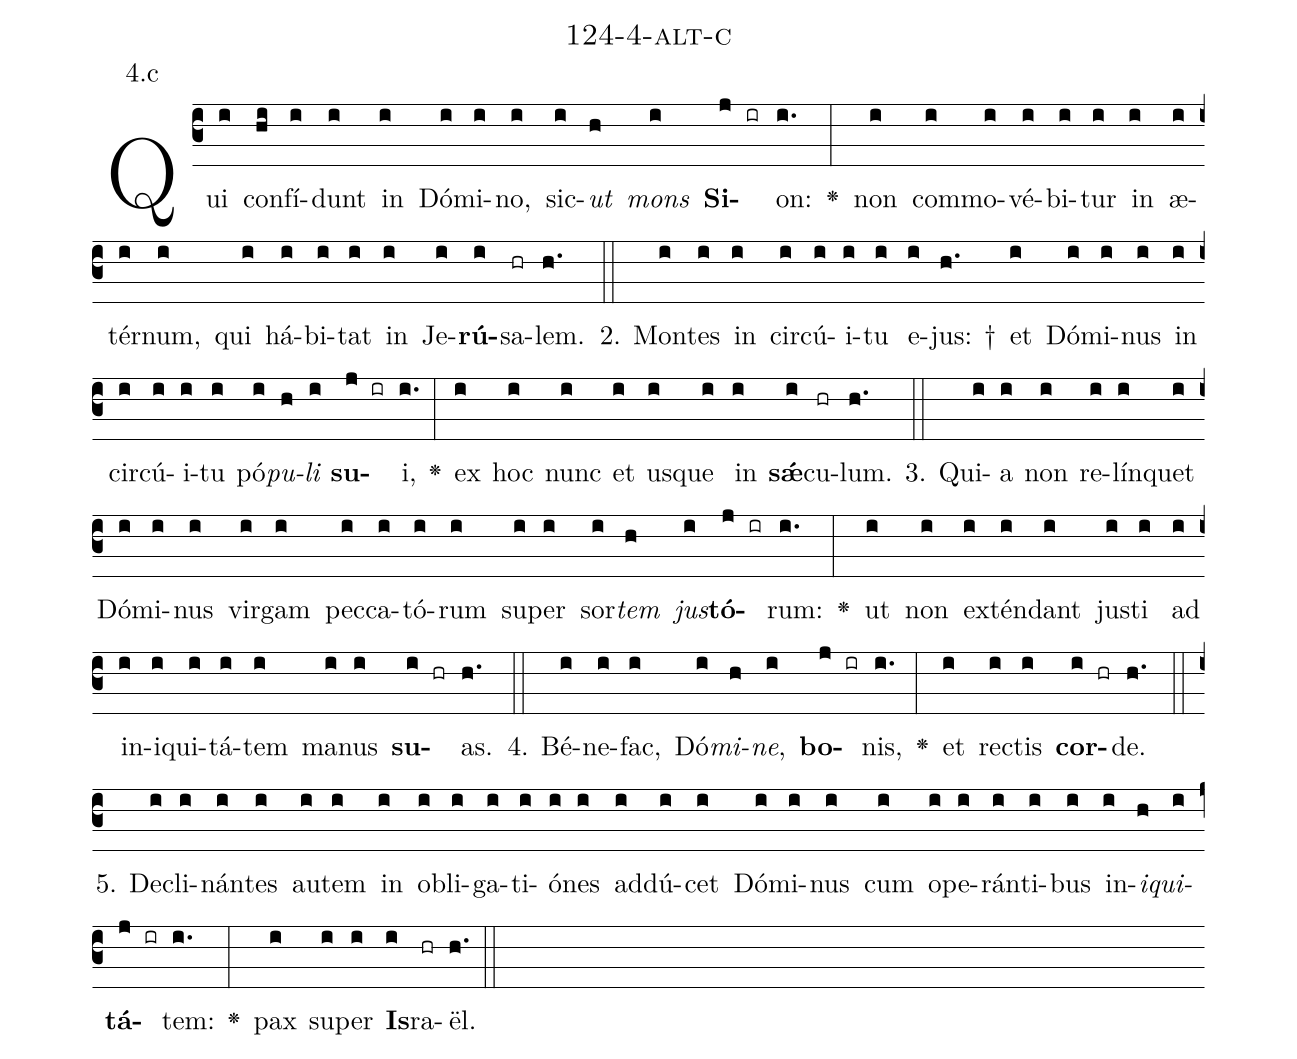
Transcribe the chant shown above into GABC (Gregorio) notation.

name: 124-4-alt-c;
annotation: 4.c;
%%
(c3)Qui(i) con(hi)fí(i)dunt(i) in(i) Dó(i)mi(i)no,(i) sic(i)<i>ut</i>(h) <i>mons</i>(i) <b>Si</b>(j ir)on:(i.) <v>\greheightstar</v>(:) non(i) com(i)mo(i)vé(i)bi(i)tur(i) in(i) æ(i)tér(i)num,(i) qui(i) há(i)bi(i)tat(i) in(i) Je(i)<b>rú</b>(i)sa(hr)lem.(h.) (::)
2. Mon(i)tes(i) in(i) cir(i)cú(i)i(i)tu(i) e(i)jus: †(h.) et(i) Dó(i)mi(i)nus(i) in(i) cir(i)cú(i)i(i)tu(i) pó(i)<i>pu</i>(h)<i>li</i>(i) <b>su</b>(j ir)i,(i.) <v>\greheightstar</v>(:) ex(i) hoc(i) nunc(i) et(i) us(i)que(i) in(i) <b>sǽ</b>(i)cu(hr)lum.(h.) (::)
3. Qui(i)a(i) non(i) re(i)lín(i)quet(i) Dó(i)mi(i)nus(i) vir(i)gam(i) pec(i)ca(i)tó(i)rum(i) su(i)per(i) sor(i)<i>tem</i>(h) <i>jus</i>(i)<b>tó</b>(j ir)rum:(i.) <v>\greheightstar</v>(:) ut(i) non(i) ex(i)tén(i)dant(i) jus(i)ti(i) ad(i) in(i)i(i)qui(i)tá(i)tem(i) ma(i)nus(i) <b>su</b>(i hr)as.(h.) (::)
4. Bé(i)ne(i)fac,(i) Dó(i)<i>mi</i>(h)<i>ne</i>,(i) <b>bo</b>(j ir)nis,(i.) <v>\greheightstar</v>(:) et(i) rec(i)tis(i) <b>cor</b>(i hr)de.(h.) (::)
5. De(i)cli(i)nán(i)tes(i) au(i)tem(i) in(i) ob(i)li(i)ga(i)ti(i)ó(i)nes(i) ad(i)dú(i)cet(i) Dó(i)mi(i)nus(i) cum(i) o(i)pe(i)rán(i)ti(i)bus(i) in(i)<i>i</i>(h)<i>qui</i>(i)<b>tá</b>(j ir)tem:(i.) <v>\greheightstar</v>(:) pax(i) su(i)per(i) <b>Is</b>(i)ra(hr)ël.(h.) (::)
